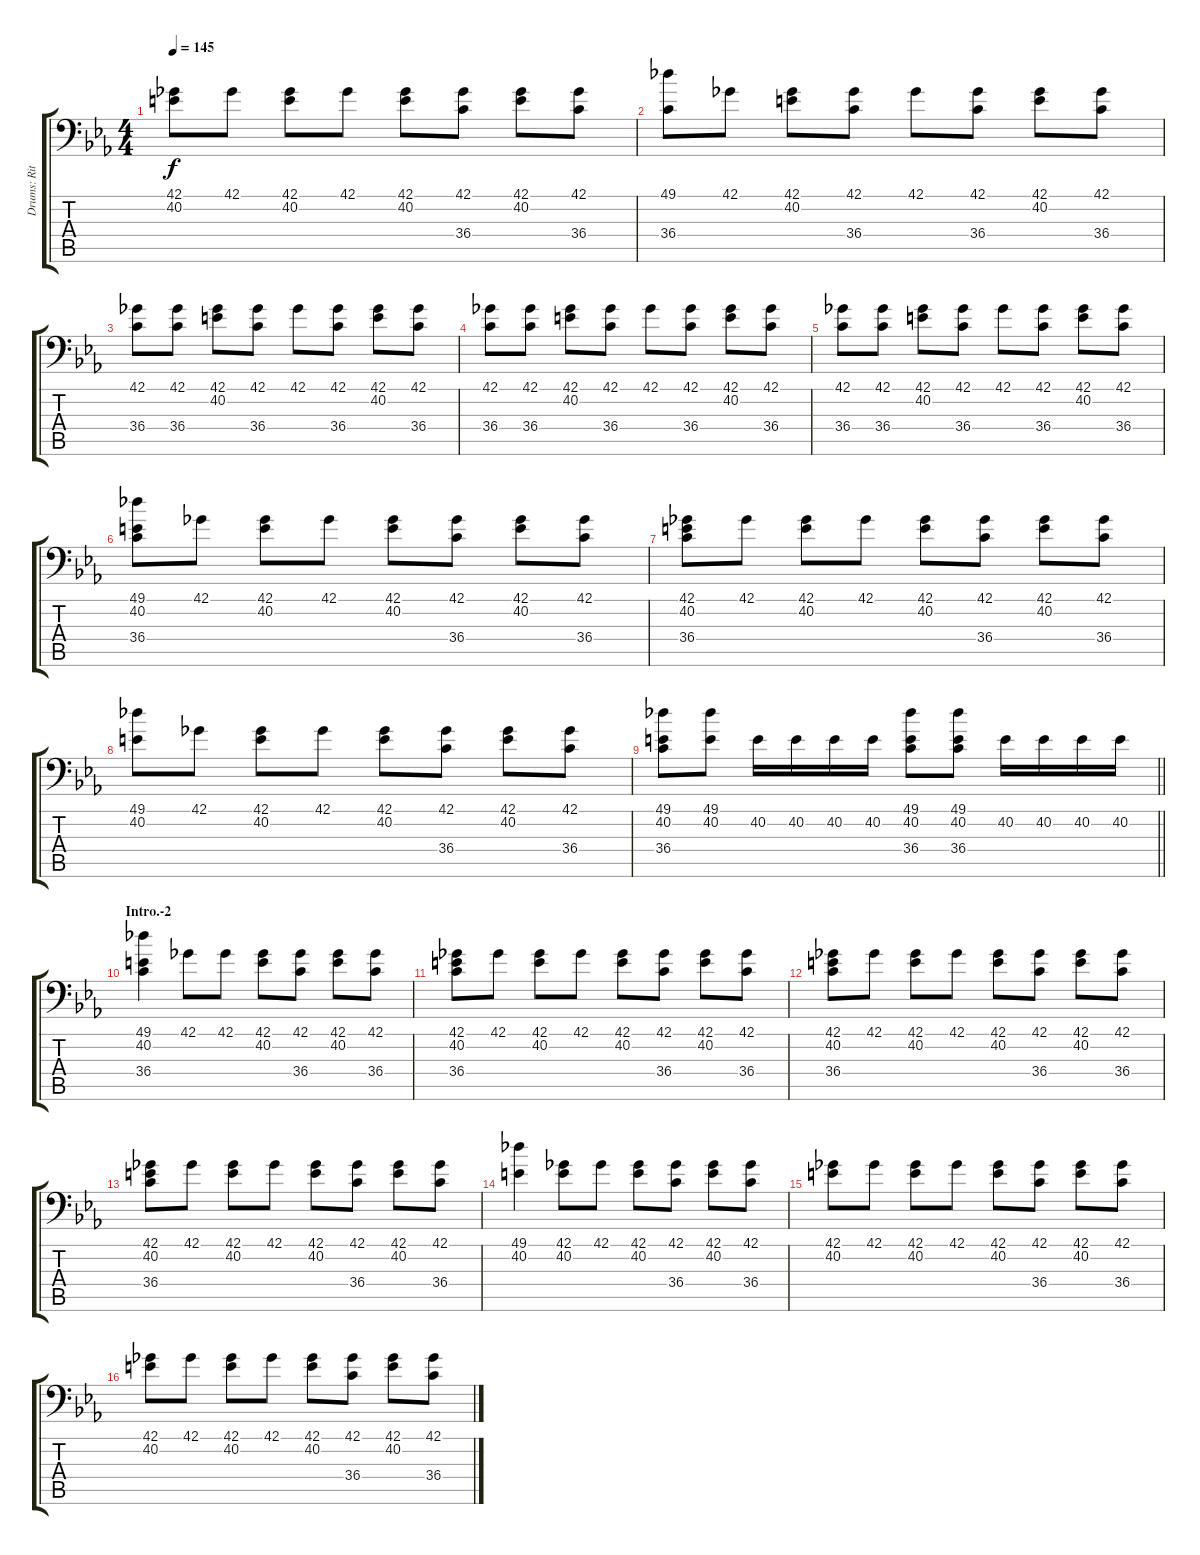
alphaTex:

\track ("Drums: Ritsu Tainaka" "Drums: Rit") {instrument acousticgrandpiano}
\staff {score tabs}
\tuning (C-1 C-1 C-1 C-1 C-1 C-1) {hide}
\ts (4 4)
\tempo 145
\clef f4
\ks eb
(42.1 40.2).8{dy f} 42.1.8 (42.1 40.2).8 42.1.8 (42.1 40.2).8 (42.1 36.4).8 (42.1 40.2).8 (42.1 36.4).8 |
(49.1 36.4).8 42.1.8 (42.1 40.2).8 (42.1 36.4).8 42.1.8 (42.1 36.4).8 (42.1 40.2).8 (42.1 36.4).8 |
(42.1 36.4).8 (42.1 36.4).8 (42.1 40.2).8 (42.1 36.4).8 42.1.8 (42.1 36.4).8 (42.1 40.2).8 (42.1 36.4).8 |
(42.1 36.4).8 (42.1 36.4).8 (42.1 40.2).8 (42.1 36.4).8 42.1.8 (42.1 36.4).8 (42.1 40.2).8 (42.1 36.4).8 |
(42.1 36.4).8 (42.1 36.4).8 (42.1 40.2).8 (42.1 36.4).8 42.1.8 (42.1 36.4).8 (42.1 40.2).8 (42.1 36.4).8 |
(49.1 40.2 36.4).8 42.1.8 (42.1 40.2).8 42.1.8 (42.1 40.2).8 (42.1 36.4).8 (42.1 40.2).8 (42.1 36.4).8 |
(42.1 40.2 36.4).8 42.1.8 (42.1 40.2).8 42.1.8 (42.1 40.2).8 (42.1 36.4).8 (42.1 40.2).8 (42.1 36.4).8 |
(49.1 40.2).8 42.1.8 (42.1 40.2).8 42.1.8 (42.1 40.2).8 (42.1 36.4).8 (42.1 40.2).8 (42.1 36.4).8 |
\barLineRight lightlight
(49.1 40.2 36.4).8 (49.1 40.2).8 40.2.16 40.2.16 40.2.16 40.2.16 (49.1 40.2 36.4).8 (49.1 40.2 36.4).8 40.2.16 40.2.16 40.2.16 40.2.16 |
\section ("" "Intro.-2")
(49.1 40.2 36.4).4 42.1.8 42.1.8 (42.1 40.2).8 (42.1 36.4).8 (42.1 40.2).8 (42.1 36.4).8 |
(42.1 40.2 36.4).8 42.1.8 (42.1 40.2).8 42.1.8 (42.1 40.2).8 (42.1 36.4).8 (42.1 40.2).8 (42.1 36.4).8 |
(42.1 40.2 36.4).8 42.1.8 (42.1 40.2).8 42.1.8 (42.1 40.2).8 (42.1 36.4).8 (42.1 40.2).8 (42.1 36.4).8 |
(42.1 40.2 36.4).8 42.1.8 (42.1 40.2).8 42.1.8 (42.1 40.2).8 (42.1 36.4).8 (42.1 40.2).8 (42.1 36.4).8 |
(49.1 40.2).4 (42.1 40.2).8 42.1.8 (42.1 40.2).8 (42.1 36.4).8 (42.1 40.2).8 (42.1 36.4).8 |
(42.1 40.2).8 42.1.8 (42.1 40.2).8 42.1.8 (42.1 40.2).8 (42.1 36.4).8 (42.1 40.2).8 (42.1 36.4).8 |
(42.1 40.2).8 42.1.8 (42.1 40.2).8 42.1.8 (42.1 40.2).8 (42.1 36.4).8 (42.1 40.2).8 (42.1 36.4).8
